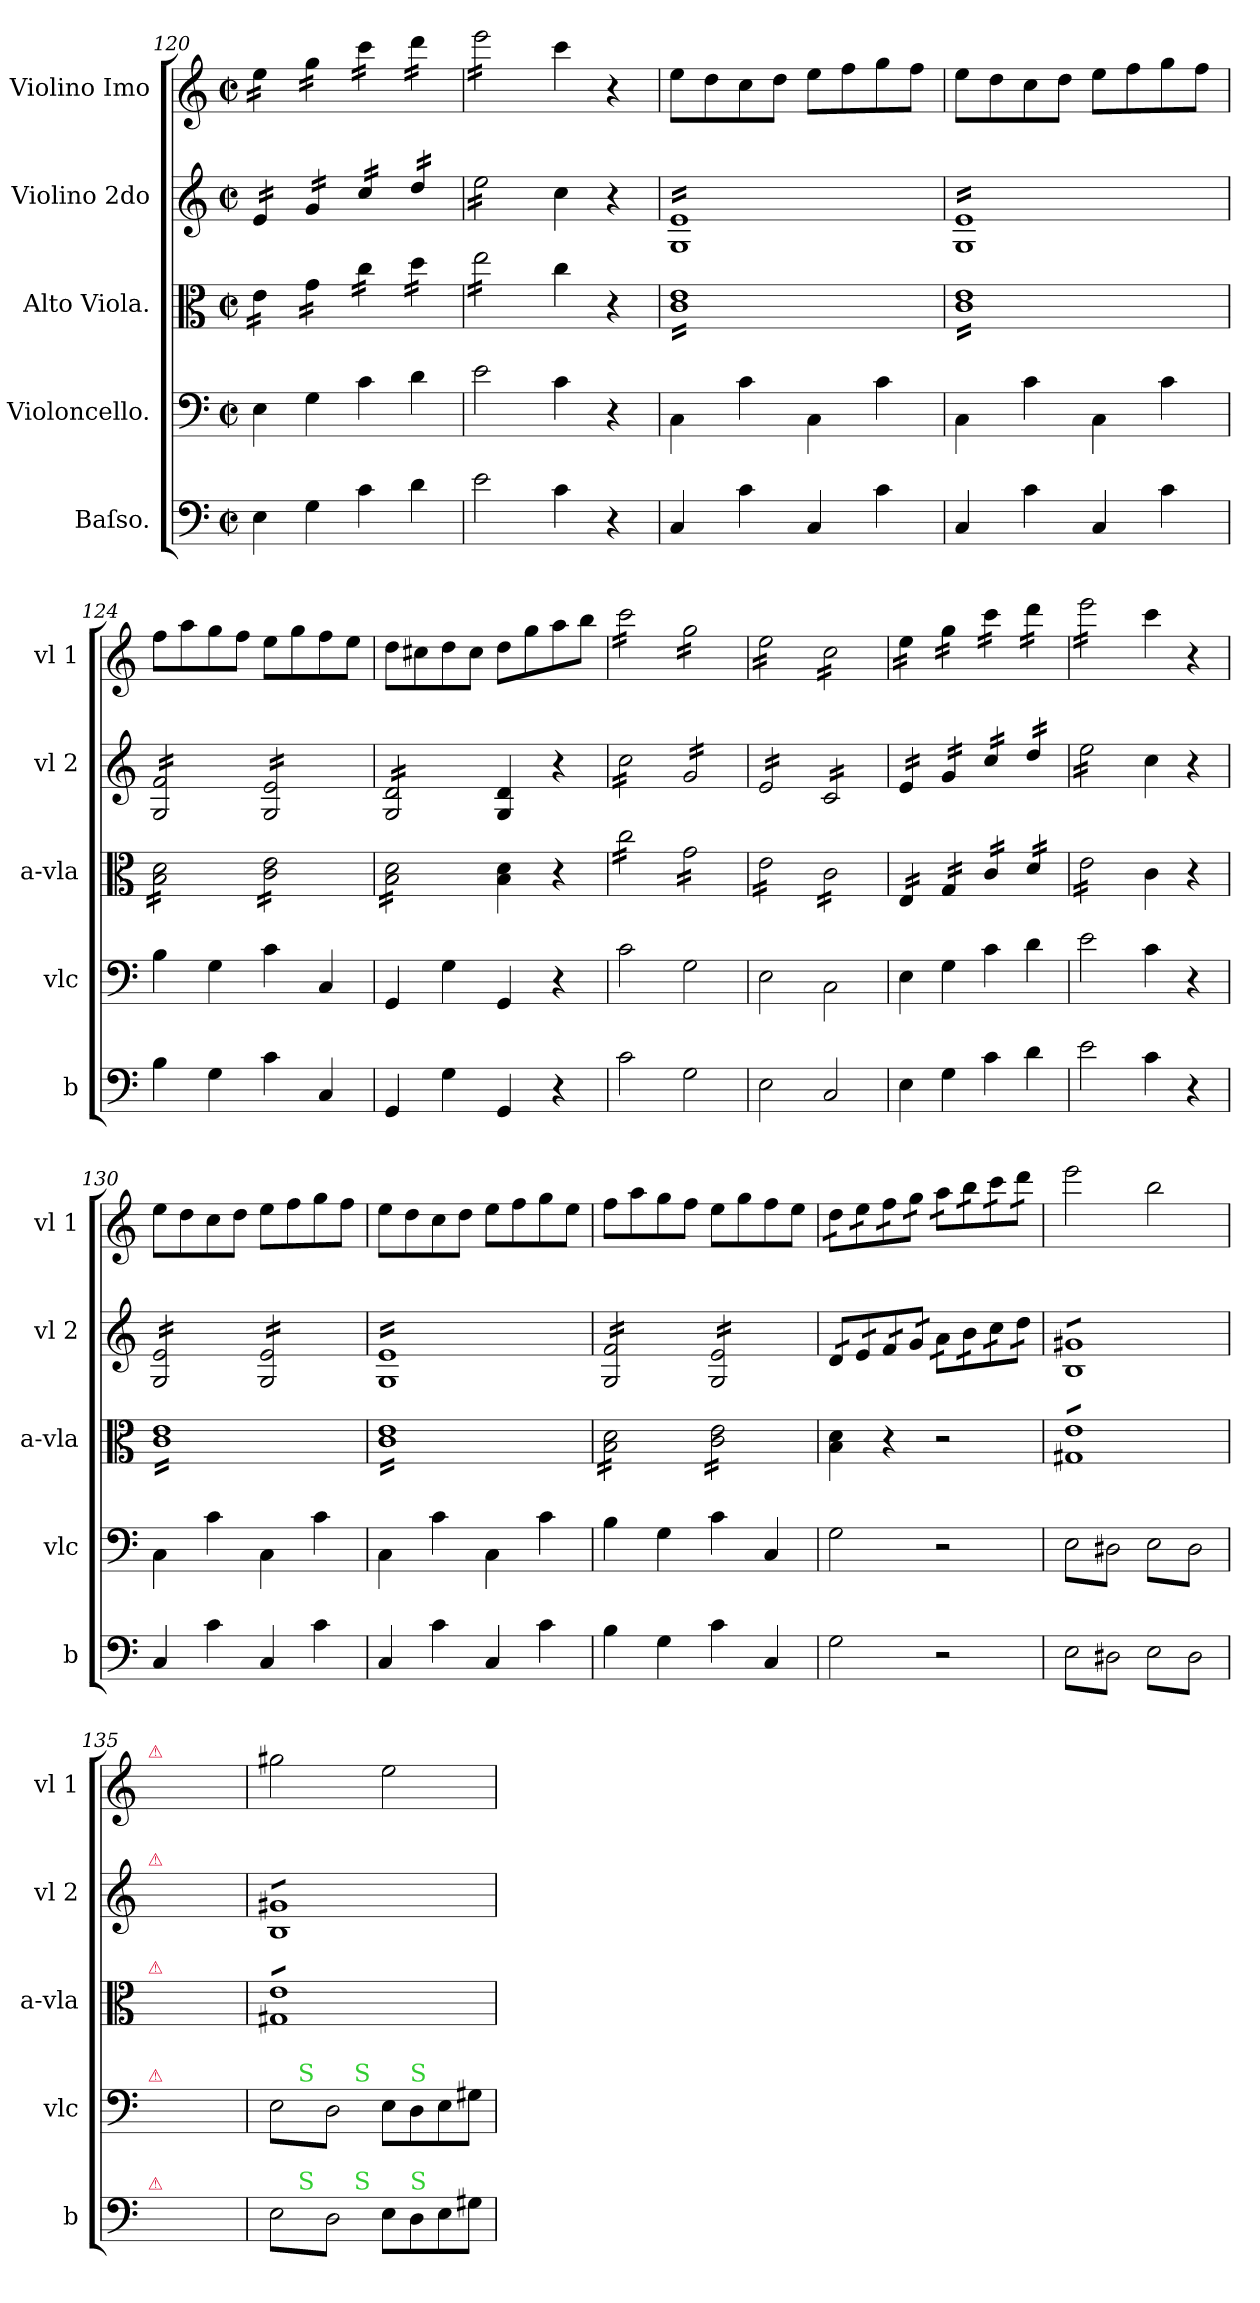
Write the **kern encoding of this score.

**kern	**kern	**kern	**kern	**kern
*part5	*part4	*part3	*part2	*part1
*staff5	*staff4	*staff3	*staff2	*staff1
*I"Baſso.	*I"Violoncello.	*I"Alto Viola.	*I"Violino 2do	*I"Violino Imo
*I'b	*I'vlc	*I'a-vla	*I'vl 2	*I'vl 1
*clefF4	*clefF4	*clefC3	*clefG2	*clefG2
*ITrd8c12	*	*	*	*
*k[]	*k[]	*k[]	*k[]	*k[]
*M4/4	*M4/4	*M4/4	*M4/4	*M4/4
*met(c|)	*met(c|)	*met(c|)	*met(c|)	*met(c|)
=120	=120	=120	=120	=120
*	*	*tremolo	*	*
*	*	*	*tremolo	*
*	*	*	*	*tremolo
4EE\	4E\	16e\LL	16e/LL	16ee\LL
.	.	16e\	16e/	16ee\
.	.	16e\	16e/	16ee\
.	.	16e\JJ	16e/JJ	16ee\JJ
4GG\	4G\	16g\LL	16g/LL	16gg\LL
.	.	16g\	16g/	16gg\
.	.	16g\	16g/	16gg\
.	.	16g\JJ	16g/JJ	16gg\JJ
4C\	4c\	16cc\LL	16cc/LL	16ccc\LL
.	.	16cc\	16cc/	16ccc\
.	.	16cc\	16cc/	16ccc\
.	.	16cc\JJ	16cc/JJ	16ccc\JJ
4D\	4d\	16dd\LL	16dd/LL	16ddd\LL
.	.	16dd\	16dd/	16ddd\
.	.	16dd\	16dd/	16ddd\
.	.	16dd\JJ	16dd/JJ	16ddd\JJ
=121	=121	=121	=121	=121
2E\	2e\	16ee\LL	16ee\LL	16eee\LL
.	.	16ee\	16ee\	16eee\
.	.	16ee\	16ee\	16eee\
.	.	16ee\	16ee\	16eee\
.	.	16ee\	16ee\	16eee\
.	.	16ee\	16ee\	16eee\
.	.	16ee\	16ee\	16eee\
.	.	16ee\JJ	16ee\JJ	16eee\JJ
*	*	*	*	*Xtremolo
*	*	*	*Xtremolo	*
*	*	*Xtremolo	*	*
4C\	4c\	4cc\	4cc\	4ccc\
4r	4r	4r	4r	4r
=122	=122	=122	=122	=122
*	*	*tremolo	*	*
*	*	*	*tremolo	*
4CC/	4C\	16c\ 16e\LL	16G/ 16e/LL	8ee\L
.	.	16c\ 16e\	16G/ 16e/	.
.	.	16c\ 16e\	16G/ 16e/	8dd\
.	.	16c\ 16e\	16G/ 16e/	.
4C\	4c\	16c\ 16e\	16G/ 16e/	8cc\
.	.	16c\ 16e\	16G/ 16e/	.
.	.	16c\ 16e\	16G/ 16e/	8dd\J
.	.	16c\ 16e\	16G/ 16e/	.
4CC/	4C\	16c\ 16e\	16G/ 16e/	8ee\L
.	.	16c\ 16e\	16G/ 16e/	.
.	.	16c\ 16e\	16G/ 16e/	8ff\
.	.	16c\ 16e\	16G/ 16e/	.
4C\	4c\	16c\ 16e\	16G/ 16e/	8gg\
.	.	16c\ 16e\	16G/ 16e/	.
.	.	16c\ 16e\	16G/ 16e/	8ff\J
.	.	16c\ 16e\JJ	16G/ 16e/JJ	.
=123	=123	=123	=123	=123
4CC/	4C\	16c\ 16e\LL	16G/ 16e/LL	8ee\L
.	.	16c\ 16e\	16G/ 16e/	.
.	.	16c\ 16e\	16G/ 16e/	8dd\
.	.	16c\ 16e\	16G/ 16e/	.
4C\	4c\	16c\ 16e\	16G/ 16e/	8cc\
.	.	16c\ 16e\	16G/ 16e/	.
.	.	16c\ 16e\	16G/ 16e/	8dd\J
.	.	16c\ 16e\	16G/ 16e/	.
4CC/	4C\	16c\ 16e\	16G/ 16e/	8ee\L
.	.	16c\ 16e\	16G/ 16e/	.
.	.	16c\ 16e\	16G/ 16e/	8ff\
.	.	16c\ 16e\	16G/ 16e/	.
4C\	4c\	16c\ 16e\	16G/ 16e/	8gg\
.	.	16c\ 16e\	16G/ 16e/	.
.	.	16c\ 16e\	16G/ 16e/	8ff\J
.	.	16c\ 16e\JJ	16G/ 16e/JJ	.
=124	=124	=124	=124	=124
4BB\	4B\	16B\ 16d\LL	16G/ 16f/LL	8ff\L
.	.	16B\ 16d\	16G/ 16f/	.
.	.	16B\ 16d\	16G/ 16f/	8aa\
.	.	16B\ 16d\	16G/ 16f/	.
4GG\	4G\	16B\ 16d\	16G/ 16f/	8gg\
.	.	16B\ 16d\	16G/ 16f/	.
.	.	16B\ 16d\	16G/ 16f/	8ff\J
.	.	16B\ 16d\JJ	16G/ 16f/JJ	.
4C\	4c\	16c\ 16e\LL	16G/ 16e/LL	8ee\L
.	.	16c\ 16e\	16G/ 16e/	.
.	.	16c\ 16e\	16G/ 16e/	8gg\
.	.	16c\ 16e\	16G/ 16e/	.
4CC/	4C/	16c\ 16e\	16G/ 16e/	8ff\
.	.	16c\ 16e\	16G/ 16e/	.
.	.	16c\ 16e\	16G/ 16e/	8ee\J
.	.	16c\ 16e\JJ	16G/ 16e/JJ	.
=125	=125	=125	=125	=125
4GGG/	4GG/	16B\ 16d\LL	16G/ 16d/LL	8dd\L
.	.	16B\ 16d\	16G/ 16d/	.
.	.	16B\ 16d\	16G/ 16d/	8cc#X\
.	.	16B\ 16d\	16G/ 16d/	.
4GG\	4G\	16B\ 16d\	16G/ 16d/	8dd\
.	.	16B\ 16d\	16G/ 16d/	.
.	.	16B\ 16d\	16G/ 16d/	8cc#\J
.	.	16B\ 16d\JJ	16G/ 16d/JJ	.
*	*	*	*Xtremolo	*
*	*	*Xtremolo	*	*
4GGG/	4GG/	4B\ 4d\	4G/ 4d/	8dd\L
.	.	.	.	8gg\
4r	4r	4r	4r	8aa\
.	.	.	.	8bb\J
=126	=126	=126	=126	=126
*	*	*tremolo	*	*
*	*	*	*tremolo	*
*	*	*	*	*tremolo
2C\	2c\	16cc\LL	16cc\LL	16ccc\LL
.	.	16cc\	16cc\	16ccc\
.	.	16cc\	16cc\	16ccc\
.	.	16cc\	16cc\	16ccc\
.	.	16cc\	16cc\	16ccc\
.	.	16cc\	16cc\	16ccc\
.	.	16cc\	16cc\	16ccc\
.	.	16cc\JJ	16cc\JJ	16ccc\JJ
2GG\	2G\	16g\LL	16g/LL	16gg\LL
.	.	16g\	16g/	16gg\
.	.	16g\	16g/	16gg\
.	.	16g\	16g/	16gg\
.	.	16g\	16g/	16gg\
.	.	16g\	16g/	16gg\
.	.	16g\	16g/	16gg\
.	.	16g\JJ	16g/JJ	16gg\JJ
=127	=127	=127	=127	=127
2EE\	2E\	16e\LL	16e/LL	16ee\LL
.	.	16e\	16e/	16ee\
.	.	16e\	16e/	16ee\
.	.	16e\	16e/	16ee\
.	.	16e\	16e/	16ee\
.	.	16e\	16e/	16ee\
.	.	16e\	16e/	16ee\
.	.	16e\JJ	16e/JJ	16ee\JJ
2CC/	2C\	16c\LL	16c/LL	16cc\LL
.	.	16c\	16c/	16cc\
.	.	16c\	16c/	16cc\
.	.	16c\	16c/	16cc\
.	.	16c\	16c/	16cc\
.	.	16c\	16c/	16cc\
.	.	16c\	16c/	16cc\
.	.	16c\JJ	16c/JJ	16cc\JJ
=128	=128	=128	=128	=128
4EE\	4E\	16E/LL	16e/LL	16ee\LL
.	.	16E/	16e/	16ee\
.	.	16E/	16e/	16ee\
.	.	16E/JJ	16e/JJ	16ee\JJ
4GG\	4G\	16G/LL	16g/LL	16gg\LL
.	.	16G/	16g/	16gg\
.	.	16G/	16g/	16gg\
.	.	16G/JJ	16g/JJ	16gg\JJ
4C\	4c\	16c/LL	16cc/LL	16ccc\LL
.	.	16c/	16cc/	16ccc\
.	.	16c/	16cc/	16ccc\
.	.	16c/JJ	16cc/JJ	16ccc\JJ
4D\	4d\	16d/LL	16dd/LL	16ddd\LL
.	.	16d/	16dd/	16ddd\
.	.	16d/	16dd/	16ddd\
.	.	16d/JJ	16dd/JJ	16ddd\JJ
=129	=129	=129	=129	=129
2E\	2e\	16e\LL	16ee\LL	16eee\LL
.	.	16e\	16ee\	16eee\
.	.	16e\	16ee\	16eee\
.	.	16e\	16ee\	16eee\
.	.	16e\	16ee\	16eee\
.	.	16e\	16ee\	16eee\
.	.	16e\	16ee\	16eee\
.	.	16e\JJ	16ee\JJ	16eee\JJ
*	*	*	*	*Xtremolo
*	*	*	*Xtremolo	*
*	*	*Xtremolo	*	*
4C\	4c\	4c\	4cc\	4ccc\
4r	4r	4r	4r	4r
=130	=130	=130	=130	=130
*	*	*tremolo	*	*
*	*	*	*tremolo	*
4CC/	4C\	16c\ 16e\LL	16G/ 16e/LL	8ee\L
.	.	16c\ 16e\	16G/ 16e/	.
.	.	16c\ 16e\	16G/ 16e/	8dd\
.	.	16c\ 16e\	16G/ 16e/	.
4C\	4c\	16c\ 16e\	16G/ 16e/	8cc\
.	.	16c\ 16e\	16G/ 16e/	.
.	.	16c\ 16e\	16G/ 16e/	8dd\J
.	.	16c\ 16e\	16G/ 16e/JJ	.
4CC/	4C\	16c\ 16e\	16G/ 16e/LL	8ee\L
.	.	16c\ 16e\	16G/ 16e/	.
.	.	16c\ 16e\	16G/ 16e/	8ff\
.	.	16c\ 16e\	16G/ 16e/	.
4C\	4c\	16c\ 16e\	16G/ 16e/	8gg\
.	.	16c\ 16e\	16G/ 16e/	.
.	.	16c\ 16e\	16G/ 16e/	8ff\J
.	.	16c\ 16e\JJ	16G/ 16e/JJ	.
=131	=131	=131	=131	=131
4CC/	4C\	16c\ 16e\LL	16G/ 16e/LL	8ee\L
.	.	16c\ 16e\	16G/ 16e/	.
.	.	16c\ 16e\	16G/ 16e/	8dd\
.	.	16c\ 16e\	16G/ 16e/	.
4C\	4c\	16c\ 16e\	16G/ 16e/	8cc\
.	.	16c\ 16e\	16G/ 16e/	.
.	.	16c\ 16e\	16G/ 16e/	8dd\J
.	.	16c\ 16e\	16G/ 16e/	.
4CC/	4C\	16c\ 16e\	16G/ 16e/	8ee\L
.	.	16c\ 16e\	16G/ 16e/	.
.	.	16c\ 16e\	16G/ 16e/	8ff\
.	.	16c\ 16e\	16G/ 16e/	.
4C\	4c\	16c\ 16e\	16G/ 16e/	8gg\
.	.	16c\ 16e\	16G/ 16e/	.
.	.	16c\ 16e\	16G/ 16e/	8ee\J
.	.	16c\ 16e\JJ	16G/ 16e/JJ	.
=132	=132	=132	=132	=132
4BB\	4B\	16B\ 16d\LL	16G/ 16f/LL	8ff\L
.	.	16B\ 16d\	16G/ 16f/	.
.	.	16B\ 16d\	16G/ 16f/	8aa\
.	.	16B\ 16d\	16G/ 16f/	.
4GG\	4G\	16B\ 16d\	16G/ 16f/	8gg\
.	.	16B\ 16d\	16G/ 16f/	.
.	.	16B\ 16d\	16G/ 16f/	8ff\J
.	.	16B\ 16d\JJ	16G/ 16f/JJ	.
4C\	4c\	16c\ 16e\LL	16G/ 16e/LL	8ee\L
.	.	16c\ 16e\	16G/ 16e/	.
.	.	16c\ 16e\	16G/ 16e/	8gg\
.	.	16c\ 16e\	16G/ 16e/	.
4CC/	4C/	16c\ 16e\	16G/ 16e/	8ff\
.	.	16c\ 16e\	16G/ 16e/	.
.	.	16c\ 16e\	16G/ 16e/	8ee\J
.	.	16c\ 16e\JJ	16G/ 16e/JJ	.
*	*	*Xtremolo	*	*
=133	=133	=133	=133	=133
*	*	*	*	*tremolo
2GG\	2G\	4B\ 4d\	16d/LL	16dd\LL
.	.	.	16d/	16dd\
.	.	.	16e/	16ee\
.	.	.	16e/	16ee\
.	.	4r	16f/	16ff\
.	.	.	16f/	16ff\
.	.	.	16g/	16gg\
.	.	.	16g/JJ	16gg\JJ
2r	2r	2r	16a\LL	16aa\LL
.	.	.	16a\	16aa\
.	.	.	16b\	16bb\
.	.	.	16b\	16bb\
.	.	.	16cc\	16ccc\
.	.	.	16cc\	16ccc\
.	.	.	16dd\	16ddd\
.	.	.	16dd\JJ	16ddd\JJ
*	*	*	*	*Xtremolo
=134	=134	=134	=134	=134
*tremolo	*	*	*	*
*	*tremolo	*	*	*
*	*	*tremolo	*	*
8EE\L	8E\L	8G#X/ 8e/L	8B/ 8g#X/L	2eee\
8DD#X\	8D#X\	8G#X/ 8e/	8B/ 8g#X/	.
8EE\	8E\	8G#X/ 8e/	8B/ 8g#X/	.
8DD#X\J	8D#X\J	8G#X/ 8e/	8B/ 8g#X/	.
8EE\L	8E\L	8G#X/ 8e/	8B/ 8g#X/	2bb\
8DD#\	8D#\	8G#X/ 8e/	8B/ 8g#X/	.
8EE\	8E\	8G#X/ 8e/	8B/ 8g#X/	.
8DD#\J	8D#\J	8G#X/ 8e/J	8B/ 8g#X/J	.
=135	=135	=135	=135	=135
!	!	!	!	!LO:TX:a:color=crimson:t=⚠
!	!	!	!LO:TX:a:color=crimson:t=⚠	!
!	!	!LO:TX:a:color=crimson:t=⚠	!	!
!	!LO:TX:a:color=crimson:t=⚠	!	!	!
!LO:TX:a:color=crimson:t=⚠	!	!	!	!
1ryy	1ryy	1ryy	1ryy	1ryy
.	.	.	.	.
=136	=136	=136	=136	=136
*^	*^	*	*	*
*	*^	*	*^	*	*	*
8EE\L	8ryy	4.ryy	8E\L	8ryy	4.ryy	8G#X/ 8e/L	8B/ 8g#X/L	2gg#X\
!	!	!	!	!LO:TX:a:color=limegreen:t=S	!	!	!	!
!	!LO:TX:a:color=limegreen:t=S	!	!	!	!	!	!	!
8DD\	2..ryy	.	8D\	2..ryy	.	8G#X/ 8e/	8B/ 8g#X/	.
8EE\	.	.	8E\	.	.	8G#X/ 8e/	8B/ 8g#X/	.
!	!	!	!	!	!LO:TX:a:color=limegreen:t=S	!	!	!
!	!	!LO:TX:a:color=limegreen:t=S	!	!	!	!	!	!
8DD\J	.	2ryy	8D\J	.	2ryy	8G#X/ 8e/	8B/ 8g#X/	.
*	*	*	*Xtremolo	*	*	*	*	*
*Xtremolo	*	*	*	*	*	*	*	*
8EE\L	.	.	8E\L	.	.	8G#X/ 8e/	8B/ 8g#X/	2ee\
!	!	!	!LO:TX:a:color=limegreen:t=S	!	!	!	!	!
!LO:TX:a:color=limegreen:t=S	!	!	!	!	!	!	!	!
8DD\	.	.	8D\	.	.	8G#X/ 8e/	8B/ 8g#X/	.
8EE\	.	.	8E\	.	.	8G#X/ 8e/	8B/ 8g#X/	.
8GG#X\J	.	8ryy	8G#X\J	.	8ryy	8G#X/ 8e/J	8B/ 8g#X/J	.
*	*	*	*	*	*	*	*Xtremolo	*
*	*	*	*	*	*	*Xtremolo	*	*
*v	*v	*v	*	*	*	*	*	*
*	*v	*v	*v	*	*	*
=	=	=	=	=
*-	*-	*-	*-	*-
